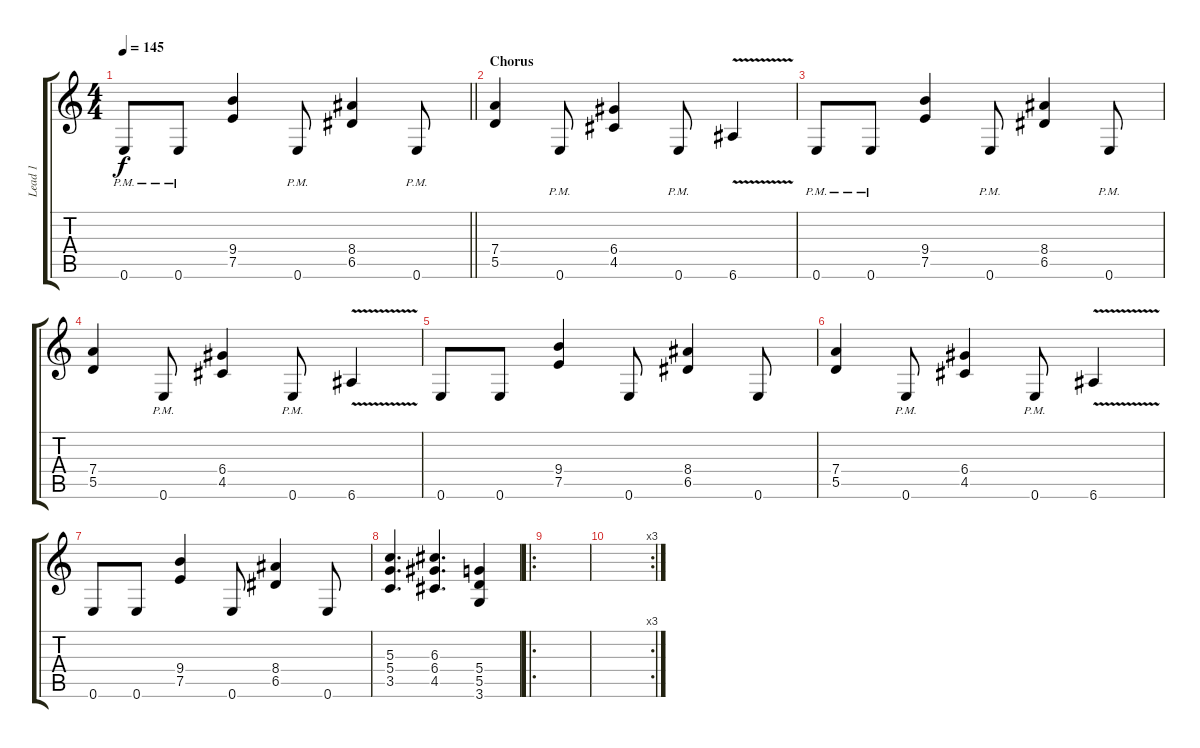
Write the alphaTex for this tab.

\track ("Lead 1" "Lead 1") {instrument distortionguitar}
\staff {score tabs}
\tuning (E4 B3 G3 D3 A2 E2) {hide}
\ts (4 4)
\tempo 145
\clef g2
\barLineRight lightlight
\ks c
0.6{pm}.8{dy f} 0.6{pm}.8 (9.4 7.5).4 0.6{pm}.8 (8.4 6.5).4 0.6{pm}.8 |
\section ("" "Chorus")
(7.4 5.5).4 0.6{pm}.8 (6.4 4.5).4 0.6{pm}.8 6.6{v}.4 |
0.6{pm}.8 0.6{pm}.8 (9.4 7.5).4 0.6{pm}.8 (8.4 6.5).4 0.6{pm}.8 |
(7.4 5.5).4 0.6{pm}.8 (6.4 4.5).4 0.6{pm}.8 6.6{v}.4 |
0.6.8 0.6.8 (9.4 7.5).4 0.6.8 (8.4 6.5).4 0.6.8 |
(7.4 5.5).4 0.6{pm}.8 (6.4 4.5).4 0.6{pm}.8 6.6{v}.4 |
0.6.8 0.6.8 (9.4 7.5).4 0.6.8 (8.4 6.5).4 0.6.8 |
(5.3 5.4 3.5).4{d} (6.3 6.4 4.5).4{d} (5.4 5.5 3.6).4 |
\ro
|
\rc 3
